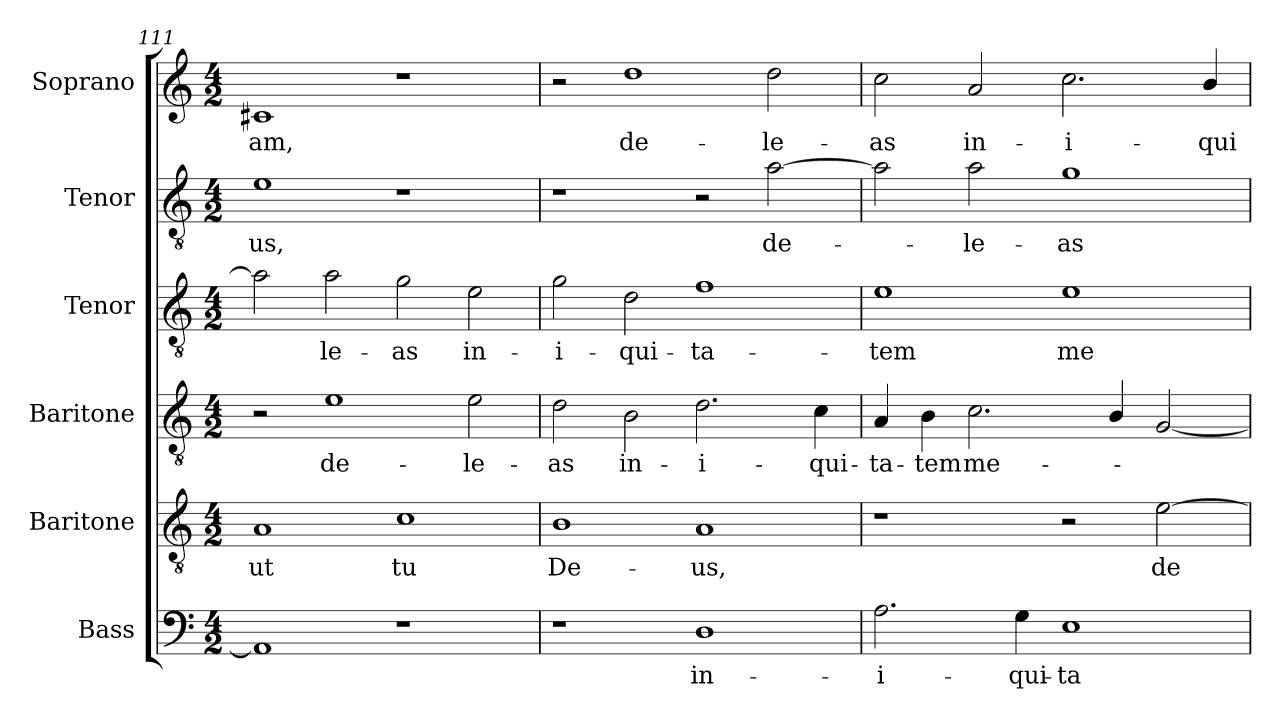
**kern	**text	**kern	**text	**kern	**text	**kern	**text	**kern	**text	**kern	**text
*part6	*part6	*part5	*part5	*part4	*part4	*part3	*part3	*part2	*part2	*part1	*part1
*staff6	*staff6	*staff5	*staff5	*staff4	*staff4	*staff3	*staff3	*staff2	*staff2	*staff1	*staff1
*I"Bass	*	*I"Baritone	*	*I"Baritone	*	*I"Tenor	*	*I"Tenor	*	*I"Soprano	*
*I'B.	*	*I'Bar.	*	*I'Bar.	*	*I'T.	*	*I'T.	*	*I'S.	*
*clefF4	*	*clefGv2	*	*clefGv2	*	*clefGv2	*	*clefGv2	*	*clefG2	*
*	*	*ITrd7c12	*	*ITrd7c12	*	*ITrd7c12	*	*ITrd7c12	*	*	*
*k[]	*	*k[]	*	*k[]	*	*k[]	*	*k[]	*	*k[]	*
*C:	*	*C:	*	*C:	*	*C:	*	*C:	*	*C:	*
*M4/2	*	*M4/2	*	*M4/2	*	*M4/2	*	*M4/2	*	*M4/2	*
=111	=111	=111	=111	=111	=111	=111	=111	=111	=111	=111	=111
!	!	!	!LO:LY:b:color=#000000	!	!	!	!	!	!	!	!
!	!	!	!	!	!	!	!	!	!LO:LY:b:color=#000000	!	!
!	!	!	!	!	!	!	!	!	!	!	!LO:LY:b:color=#000000
1AAi]	.	1AAi	ut	2r	.	2Ai\]	.	1Ei	-us,	1c#Xi	-am,
!	!	!	!	!	!LO:LY:b:color=#000000	!	!	!	!	!	!
!	!	!	!	!	!	!	!LO:LY:b:color=#000000	!	!	!	!
.	.	.	.	1Ei	de-	2Ai\	-le-	.	.	.	.
!	!	!	!LO:LY:b:color=#000000	!	!	!	!	!	!	!	!
!	!	!	!	!	!	!	!LO:LY:b:color=#000000	!	!	!	!
1r	.	1Ci	tu	.	.	2Gi\	-as	1r	.	1r	.
!	!	!	!	!	!LO:LY:b:color=#000000	!	!	!	!	!	!
!	!	!	!	!	!	!	!LO:LY:b:color=#000000	!	!	!	!
.	.	.	.	2Ei\	-le-	2Ei\	in-	.	.	.	.
=112	=112	=112	=112	=112	=112	=112	=112	=112	=112	=112	=112
!	!	!	!LO:LY:b:color=#000000	!	!	!	!	!	!	!	!
!	!	!	!	!	!LO:LY:b:color=#000000	!	!	!	!	!	!
!	!	!	!	!	!	!	!LO:LY:b:color=#000000	!	!	!	!
1r	.	1BBi	De-	2Di\	-as	2Gi\	-i-	1r	.	2r	.
!	!	!	!	!	!LO:LY:b:color=#000000	!	!	!	!	!	!
!	!	!	!	!	!	!	!LO:LY:b:color=#000000	!	!	!	!
!	!	!	!	!	!	!	!	!	!	!	!LO:LY:b:color=#000000
.	.	.	.	2BBi\	in-	2Di\	-qui-	.	.	1ddi	de-
!	!LO:LY:b:color=#000000	!	!	!	!	!	!	!	!	!	!
!	!	!	!LO:LY:b:color=#000000	!	!	!	!	!	!	!	!
!	!	!	!	!	!LO:LY:b:color=#000000	!	!	!	!	!	!
!	!	!	!	!	!	!	!LO:LY:b:color=#000000	!	!	!	!
1Di	in-	1AAi	-us,	2.Di\	-i-	1Fi	-ta-	2r	.	.	.
!	!	!	!	!	!	!	!	!	!LO:LY:b:color=#000000	!	!
!	!	!	!	!	!	!	!	!	!	!	!LO:LY:b:color=#000000
.	.	.	.	.	.	.	.	[2Ai\	de-	2ddi\	-le-
!	!	!	!	!	!LO:LY:b:color=#000000	!	!	!	!	!	!
.	.	.	.	4Ci\	-qui-	.	.	.	.	.	.
=113	=113	=113	=113	=113	=113	=113	=113	=113	=113	=113	=113
!	!LO:LY:b:color=#000000	!	!	!	!	!	!	!	!	!	!
!	!	!	!	!	!LO:LY:b:color=#000000	!	!	!	!	!	!
!	!	!	!	!	!	!	!LO:LY:b:color=#000000	!	!	!	!
!	!	!	!	!	!	!	!	!	!	!	!LO:LY:b:color=#000000
2.Ai\	-i-	1r	.	4AAi/	-ta-	1Ei	-tem	2Ai\]	.	2cci\	-as
!	!	!	!	!	!LO:LY:b:color=#000000	!	!	!	!	!	!
.	.	.	.	4BBi\	-tem	.	.	.	.	.	.
!	!	!	!	!	!LO:LY:b:color=#000000	!	!	!	!	!	!
!	!	!	!	!	!	!	!	!	!LO:LY:b:color=#000000	!	!
!	!	!	!	!	!	!	!	!	!	!	!LO:LY:b:color=#000000
.	.	.	.	2.Ci\	me-	.	.	2Ai\	-le-	2ai/	in-
!	!LO:LY:b:color=#000000	!	!	!	!	!	!	!	!	!	!
4Gi\	-qui-	.	.	.	.	.	.	.	.	.	.
!	!LO:LY:b:color=#000000	!	!	!	!	!	!	!	!	!	!
!	!	!	!	!	!	!	!LO:LY:b:color=#000000	!	!	!	!
!	!	!	!	!	!	!	!	!	!LO:LY:b:color=#000000	!	!
!	!	!	!	!	!	!	!	!	!	!	!LO:LY:b:color=#000000
1Ei	-ta-	2r	.	.	.	1Ei	me-	1Gi	-as	2.cci\	-i-
.	.	.	.	4BBi/	.	.	.	.	.	.	.
!	!	!	!LO:LY:b:color=#000000	!	!	!	!	!	!	!	!
.	.	[2Ei\	de-	[2GGi/	.	.	.	.	.	.	.
!	!	!	!	!	!	!	!	!	!	!	!LO:LY:b:color=#000000
.	.	.	.	.	.	.	.	.	.	4bi/	-qui-
=	=	=	=	=	=	=	=	=	=	=	=
*-	*-	*-	*-	*-	*-	*-	*-	*-	*-	*-	*-
